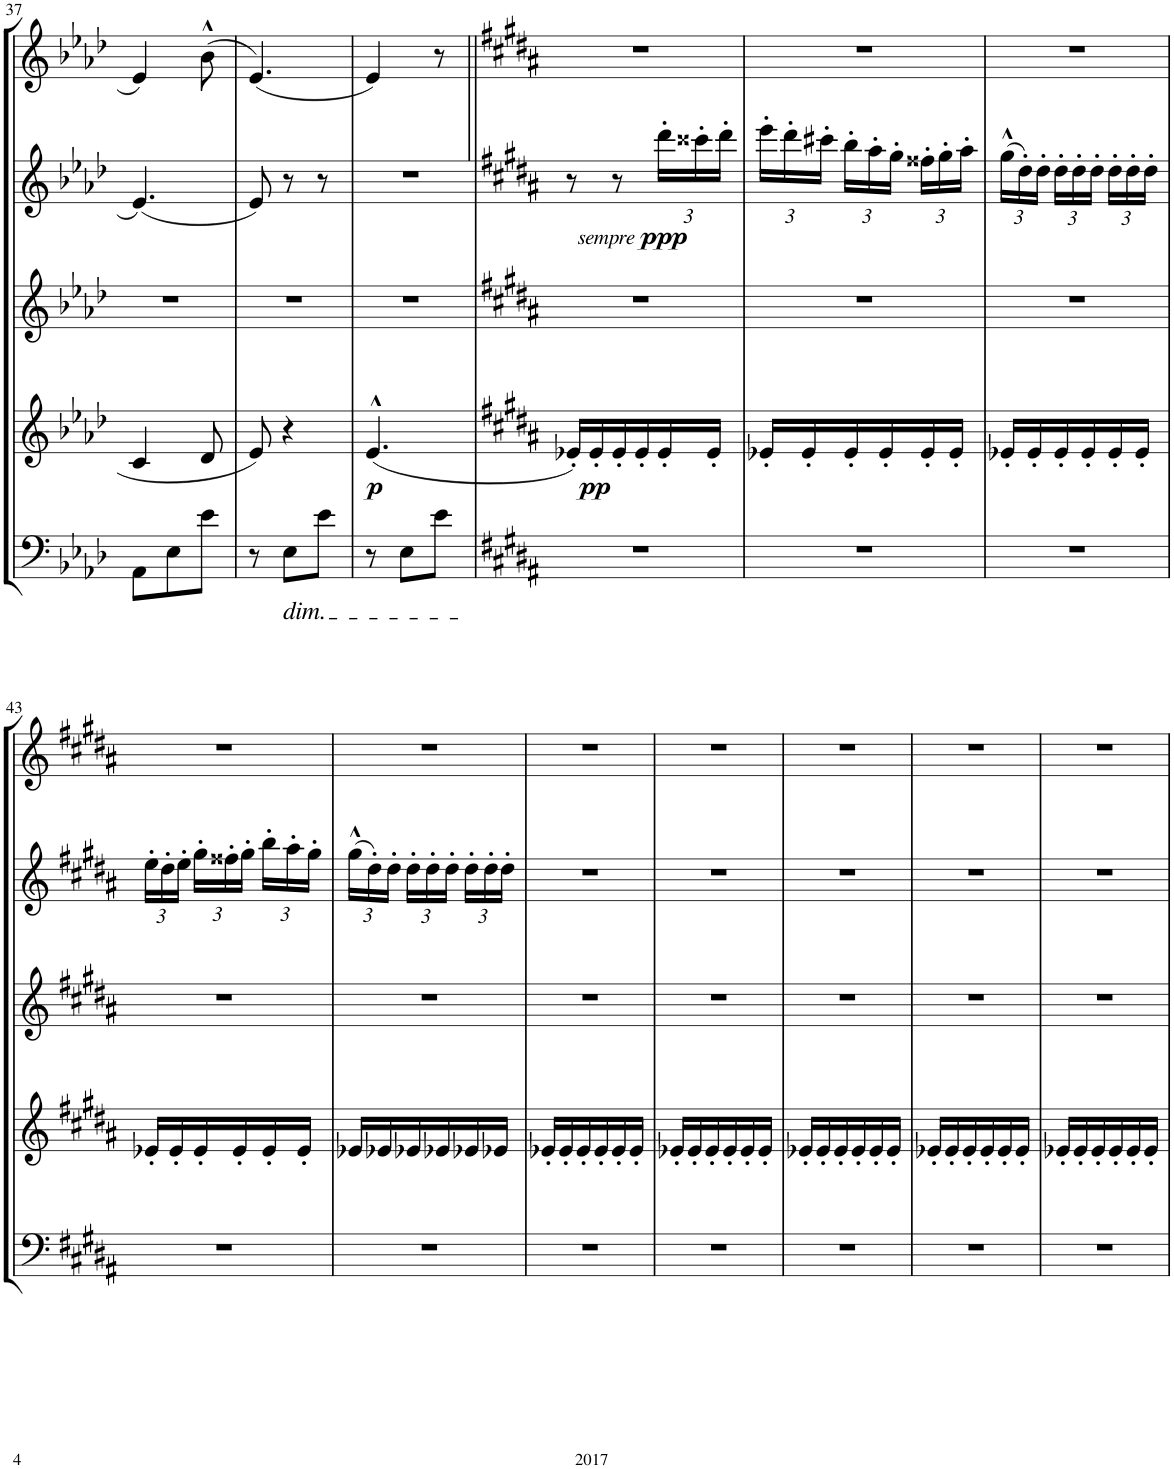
**kern	**kern	**dynam	**kern	**kern	**dynam	**kern
*part5	*part4	*part4	*part3	*part2	*part2	*part1
*staff5	*staff4	*staff4	*staff3	*staff2	*staff2	*staff1
*I"Bassoon	*I"Horn in F	*	*I"Bb Clarinet	*I"Oboe	*	*I"Flute
*I'Bsn	*I'Hn	*	*I'Cl	*I'Ob	*	*I'Fl
!!LO:PB:g=z
*clefF4	*clefG2	*	*clefG2	*clefG2	*	*clefG2
*	*ITrd4c7	*	*ITrd1c2	*	*	*
*k[b-e-a-d-]	*k[b-e-a-d-]	*	*k[b-e-a-d-]	*k[b-e-a-d-]	*	*k[b-e-a-d-]
*M3/8	*M3/8	*	*M3/8	*M3/8	*	*M3/8
=37	=37	=37	=37	=37	=37	=37
8AA-\L	4c/	.	4.r	(4.e-/	.	4e-/
8E-\	.	.	.	.	.	.
8e-\J	8d-/	.	.	.	.	(8b-^^\
=38	=38	=38	=38	=38	=38	=38
8r	8e-/	.	4.r	8e-/)	.	(4.e-/)
!LO:TX:b:i:t=dim.	!	!	!	!	!	!
8E-\L	4r	.	.	8r	.	.
8e-\J	.	.	.	8r	.	.
=39	=39	=39	=39	=39	=39	=39
!	!	!LO:DY:b	!	!	!	!
8r	(4.e-^^/	p	4.r	4.r	.	4e-/)
8E-\L	.	.	.	.	.	.
8e-\J	.	.	.	.	.	8r
=40||	=40||	=40||	=40||	=40||	=40||	=40||
*k[f#c#g#d#a#]	*k[f#c#g#d#a#]	*	*k[f#c#g#d#a#]	*k[f#c#g#d#a#]	*	*k[f#c#g#d#a#]
4.r	16e-X'/LL)	.	4.r	8r	.	4.r
!	!	!LO:DY:b	!	!	!	!
.	16e-'/	pp	.	.	.	.
.	16e-'/	.	.	8r	.	.
.	16e-'/	.	.	.	.	.
*	*	*	*	*Xbrackettup	*	*
!	!	!	!	!	!LO:DY:b	!
!	!	!	!	!	!LO:DY:n=1:b	!
.	16e-'/	.	.	24ddd#'\LL	other-dynamics ppp	.
.	.	.	.	24ccc##X'\	.	.
.	16e-'/JJ	.	.	.	.	.
.	.	.	.	24ddd#'\JJ	.	.
=41	=41	=41	=41	=41	=41	=41
4.r	16e-X'/LL	.	4.r	24eee'\LL	.	4.r
.	.	.	.	24ddd#'\	.	.
.	16e-'/	.	.	.	.	.
.	.	.	.	24ccc#X'\JJ	.	.
.	16e-'/	.	.	24bb'\LL	.	.
.	.	.	.	24aa#'\	.	.
.	16e-'/	.	.	.	.	.
.	.	.	.	24gg#'\JJ	.	.
.	16e-'/	.	.	24ff##X'\LL	.	.
.	.	.	.	24gg#'\	.	.
.	16e-'/JJ	.	.	.	.	.
.	.	.	.	24aa#'\JJ	.	.
=42	=42	=42	=42	=42	=42	=42
4.r	16e-X'/LL	.	4.r	(24gg#^^\LL	.	4.r
.	.	.	.	24dd#'\)	.	.
.	16e-'/	.	.	.	.	.
.	.	.	.	24dd#'\JJ	.	.
.	16e-'/	.	.	24dd#'\LL	.	.
.	.	.	.	24dd#'\	.	.
.	16e-'/	.	.	.	.	.
.	.	.	.	24dd#'\JJ	.	.
.	16e-'/	.	.	24dd#'\LL	.	.
.	.	.	.	24dd#'\	.	.
.	16e-'/JJ	.	.	.	.	.
.	.	.	.	24dd#'\JJ	.	.
!!LO:LB:g=z
=43	=43	=43	=43	=43	=43	=43
4.r	16e-X'/LL	.	4.r	24ee'\LL	.	4.r
.	.	.	.	24dd#'\	.	.
.	16e-'/	.	.	.	.	.
.	.	.	.	24ee'\JJ	.	.
.	16e-'/	.	.	24gg#'\LL	.	.
.	.	.	.	24ff##X'\	.	.
.	16e-'/	.	.	.	.	.
.	.	.	.	24gg#'\JJ	.	.
.	16e-'/	.	.	24bb'\LL	.	.
.	.	.	.	24aa#'\	.	.
.	16e-'/JJ	.	.	.	.	.
.	.	.	.	24gg#'\JJ	.	.
=44	=44	=44	=44	=44	=44	=44
4.r	16e-X/LL	.	4.r	(24gg#^^\LL	.	4.r
.	.	.	.	24dd#'\)	.	.
.	16e-X/	.	.	.	.	.
.	.	.	.	24dd#'\JJ	.	.
.	16e-X/	.	.	24dd#'\LL	.	.
.	.	.	.	24dd#'\	.	.
.	16e-X/	.	.	.	.	.
.	.	.	.	24dd#'\JJ	.	.
.	16e-X/	.	.	24dd#'\LL	.	.
.	.	.	.	24dd#'\	.	.
.	16e-X/JJ	.	.	.	.	.
.	.	.	.	24dd#'\JJ	.	.
=45	=45	=45	=45	=45	=45	=45
4.r	16e-X'/LL	.	4.r	4.r	.	4.r
.	16e-'/	.	.	.	.	.
.	16e-'/	.	.	.	.	.
.	16e-'/	.	.	.	.	.
.	16e-'/	.	.	.	.	.
.	16e-'/JJ	.	.	.	.	.
=46	=46	=46	=46	=46	=46	=46
4.r	16e-X'/LL	.	4.r	4.r	.	4.r
.	16e-'/	.	.	.	.	.
.	16e-'/	.	.	.	.	.
.	16e-'/	.	.	.	.	.
.	16e-'/	.	.	.	.	.
.	16e-'/JJ	.	.	.	.	.
=47	=47	=47	=47	=47	=47	=47
4.r	16e-X'/LL	.	4.r	4.r	.	4.r
.	16e-'/	.	.	.	.	.
.	16e-'/	.	.	.	.	.
.	16e-'/	.	.	.	.	.
.	16e-'/	.	.	.	.	.
.	16e-'/JJ	.	.	.	.	.
=48	=48	=48	=48	=48	=48	=48
4.r	16e-X'/LL	.	4.r	4.r	.	4.r
.	16e-'/	.	.	.	.	.
.	16e-'/	.	.	.	.	.
.	16e-'/	.	.	.	.	.
.	16e-'/	.	.	.	.	.
.	16e-'/JJ	.	.	.	.	.
=49	=49	=49	=49	=49	=49	=49
4.r	16e-X'/LL	.	4.r	4.r	.	4.r
.	16e-'/	.	.	.	.	.
.	16e-'/	.	.	.	.	.
.	16e-'/	.	.	.	.	.
.	16e-'/	.	.	.	.	.
.	16e-'/JJ	.	.	.	.	.
=	=	=	=	=	=	=
*-	*-	*-	*-	*-	*-	*-
